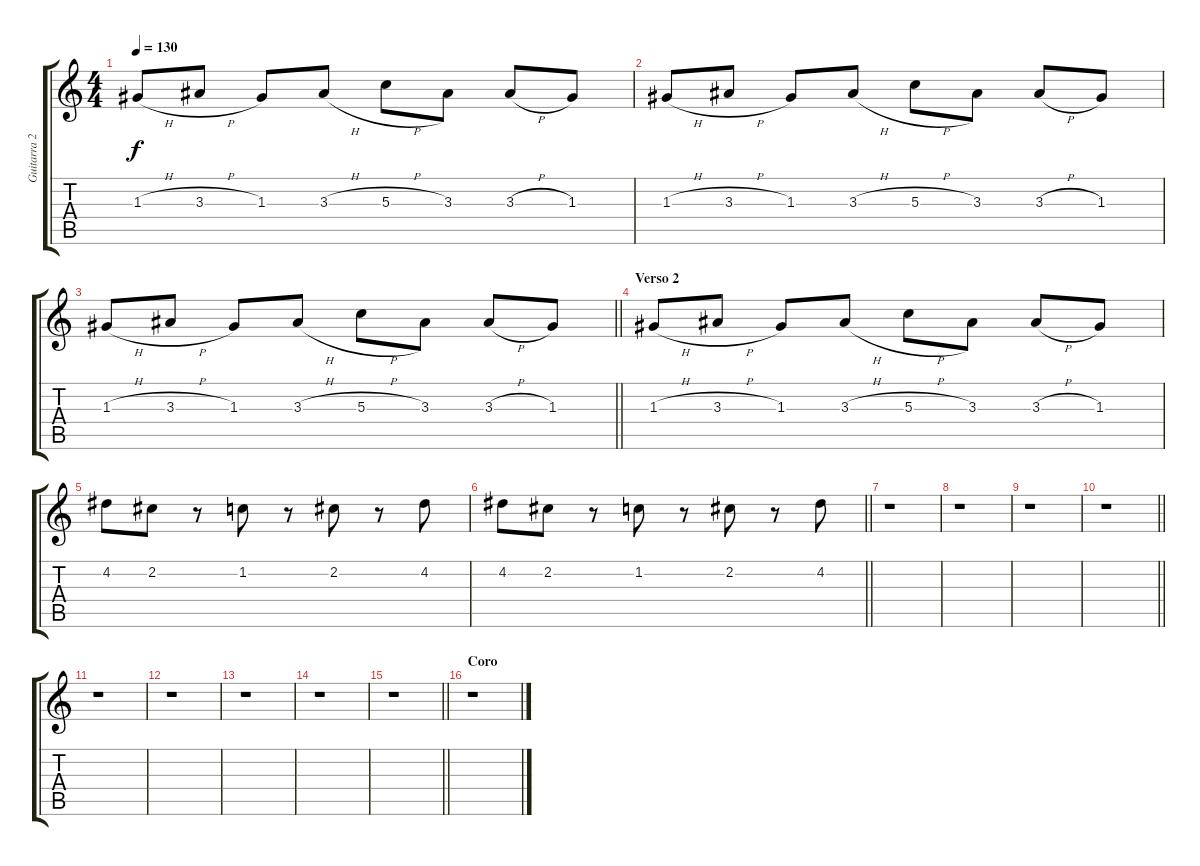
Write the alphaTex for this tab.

\track ("Guitarra 2" "Guitarra 2") {instrument electricguitarjazz}
\staff {score tabs}
\tuning (E4 B3 G3 D3 A2 E2) {hide}
\ts (4 4)
\tempo 130
\clef g2
\ks c
1.3{h}.8{dy f} 3.3{h}.8 1.3.8 3.3{h}.8 5.3{h}.8 3.3.8 3.3{h}.8 1.3.8 |
1.3{h}.8 3.3{h}.8 1.3.8 3.3{h}.8 5.3{h}.8 3.3.8 3.3{h}.8 1.3.8 |
\barLineRight lightlight
1.3{h}.8 3.3{h}.8 1.3.8 3.3{h}.8 5.3{h}.8 3.3.8 3.3{h}.8 1.3.8 |
\section ("" "Verso 2")
1.3{h}.8 3.3{h}.8 1.3.8 3.3{h}.8 5.3{h}.8 3.3.8 3.3{h}.8 1.3.8 |
4.2.8 2.2.8 r.8 1.2.8 r.8 2.2.8 r.8 4.2.8 |
\barLineRight lightlight
4.2.8 2.2.8 r.8 1.2.8 r.8 2.2.8 r.8 4.2.8 |
\section ("" "")
r.1 |
r.1 |
r.1 |
\barLineRight lightlight
r.1 |
r.1 |
r.1 |
r.1 |
r.1 |
\barLineRight lightlight
r.1 |
\section ("" "Coro")
r.1
